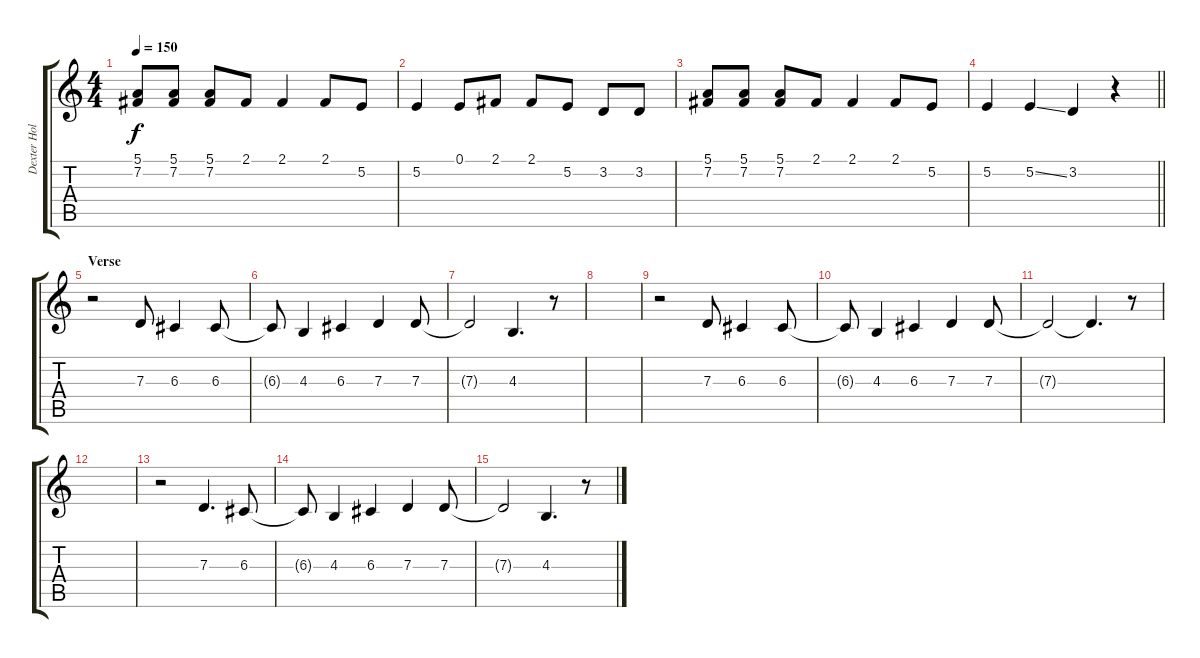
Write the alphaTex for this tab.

\track ("Dexter Holland - Vocals" "Dexter Hol") {instrument altosax}
\staff {score tabs}
\tuning (E4 B3 G3 D3 A2 E2) {hide}
\ts (4 4)
\tempo 150
\clef g2
\ks c
(5.1 7.2).8{dy f} (5.1 7.2).8 (5.1 7.2).8 2.1.8 2.1.4 2.1.8 5.2.8 |
5.2.4 0.1.8 2.1.8 2.1.8 5.2.8 3.2.8 3.2.8 |
(5.1 7.2).8 (5.1 7.2).8 (5.1 7.2).8 2.1.8 2.1.4 2.1.8 5.2.8 |
\barLineRight lightlight
5.2.4 5.2{ss}.4 3.2.4 r.4 |
\section ("" "Verse")
r.2 7.3.8 6.3.4 6.3.8 |
6.3{t}.8 4.3.4 6.3.4 7.3.4 7.3.8 |
7.3{t}.2 4.3.4{d} r.8 |
|
r.2 7.3.8 6.3.4 6.3.8 |
6.3{t}.8 4.3.4 6.3.4 7.3.4 7.3.8 |
7.3{t}.2 7.3{t}.4{d} r.8 |
|
r.2 7.3.4{d} 6.3.8 |
6.3{t}.8 4.3.4 6.3.4 7.3.4 7.3.8 |
7.3{t}.2 4.3.4{d} r.8
